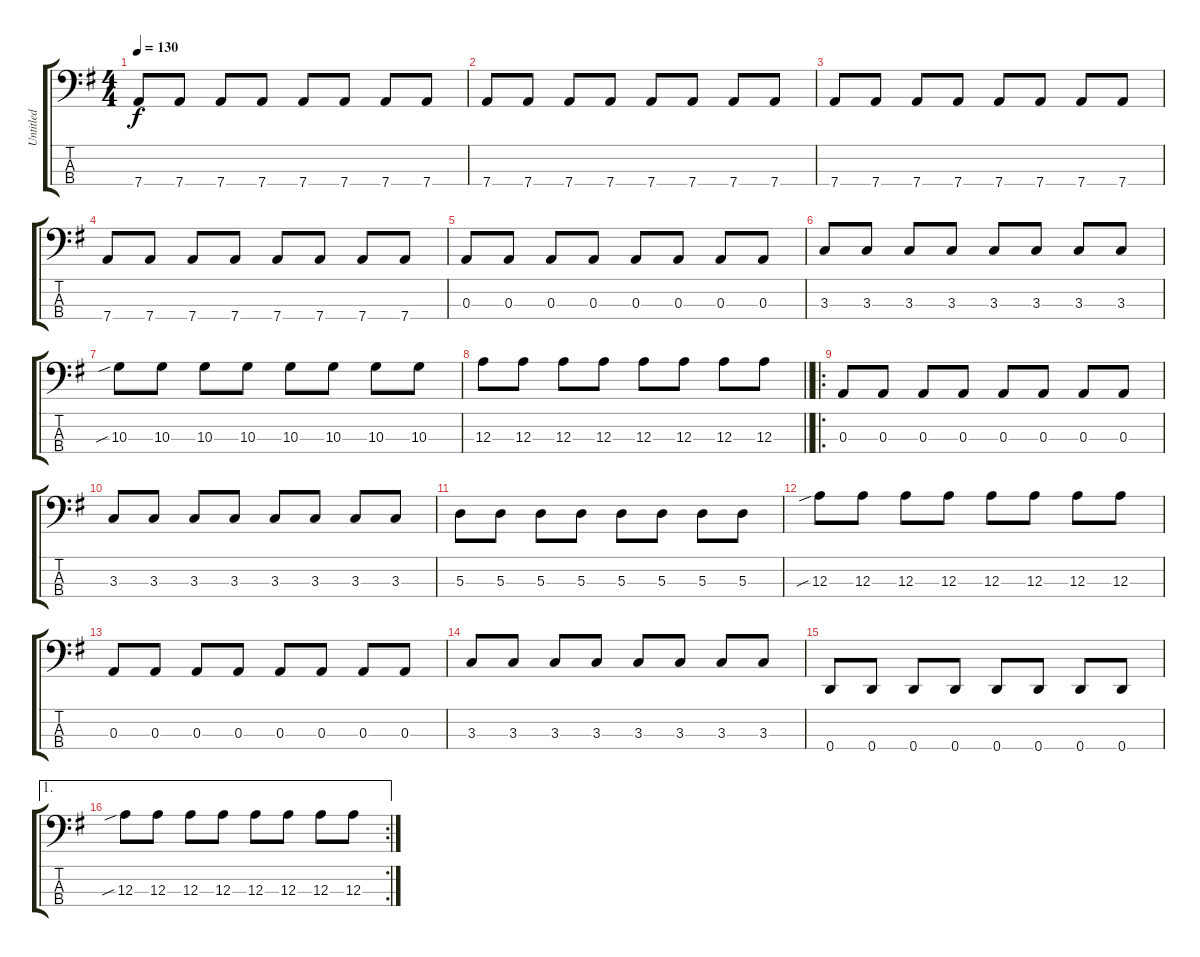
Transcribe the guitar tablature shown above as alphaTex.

\track ("Untitled" "Untitled") {instrument electricbassfinger}
\staff {score tabs}
\tuning (G2 D2 A1 D1) {hide}
\ts (4 4)
\tempo 130
\clef f4
\ks g
7.4.8{dy f} 7.4.8 7.4.8 7.4.8 7.4.8 7.4.8 7.4.8 7.4.8 |
7.4.8 7.4.8 7.4.8 7.4.8 7.4.8 7.4.8 7.4.8 7.4.8 |
7.4.8 7.4.8 7.4.8 7.4.8 7.4.8 7.4.8 7.4.8 7.4.8 |
7.4.8 7.4.8 7.4.8 7.4.8 7.4.8 7.4.8 7.4.8 7.4.8 |
0.3.8 0.3.8 0.3.8 0.3.8 0.3.8 0.3.8 0.3.8 0.3.8 |
3.3.8 3.3.8 3.3.8 3.3.8 3.3.8 3.3.8 3.3.8 3.3.8 |
10.3{sib}.8 10.3.8 10.3.8 10.3.8 10.3.8 10.3.8 10.3.8 10.3.8 |
\barLineRight lightlight
12.3.8 12.3.8 12.3.8 12.3.8 12.3.8 12.3.8 12.3.8 12.3.8 |
\ro
0.3.8 0.3.8 0.3.8 0.3.8 0.3.8 0.3.8 0.3.8 0.3.8 |
3.3.8 3.3.8 3.3.8 3.3.8 3.3.8 3.3.8 3.3.8 3.3.8 |
5.3.8 5.3.8 5.3.8 5.3.8 5.3.8 5.3.8 5.3.8 5.3.8 |
12.3{sib}.8 12.3.8 12.3.8 12.3.8 12.3.8 12.3.8 12.3.8 12.3.8 |
0.3.8 0.3.8 0.3.8 0.3.8 0.3.8 0.3.8 0.3.8 0.3.8 |
3.3.8 3.3.8 3.3.8 3.3.8 3.3.8 3.3.8 3.3.8 3.3.8 |
0.4.8 0.4.8 0.4.8 0.4.8 0.4.8 0.4.8 0.4.8 0.4.8 |
\ae 1
\rc 2
12.3{sib}.8 12.3.8 12.3.8 12.3.8 12.3.8 12.3.8 12.3.8 12.3.8
